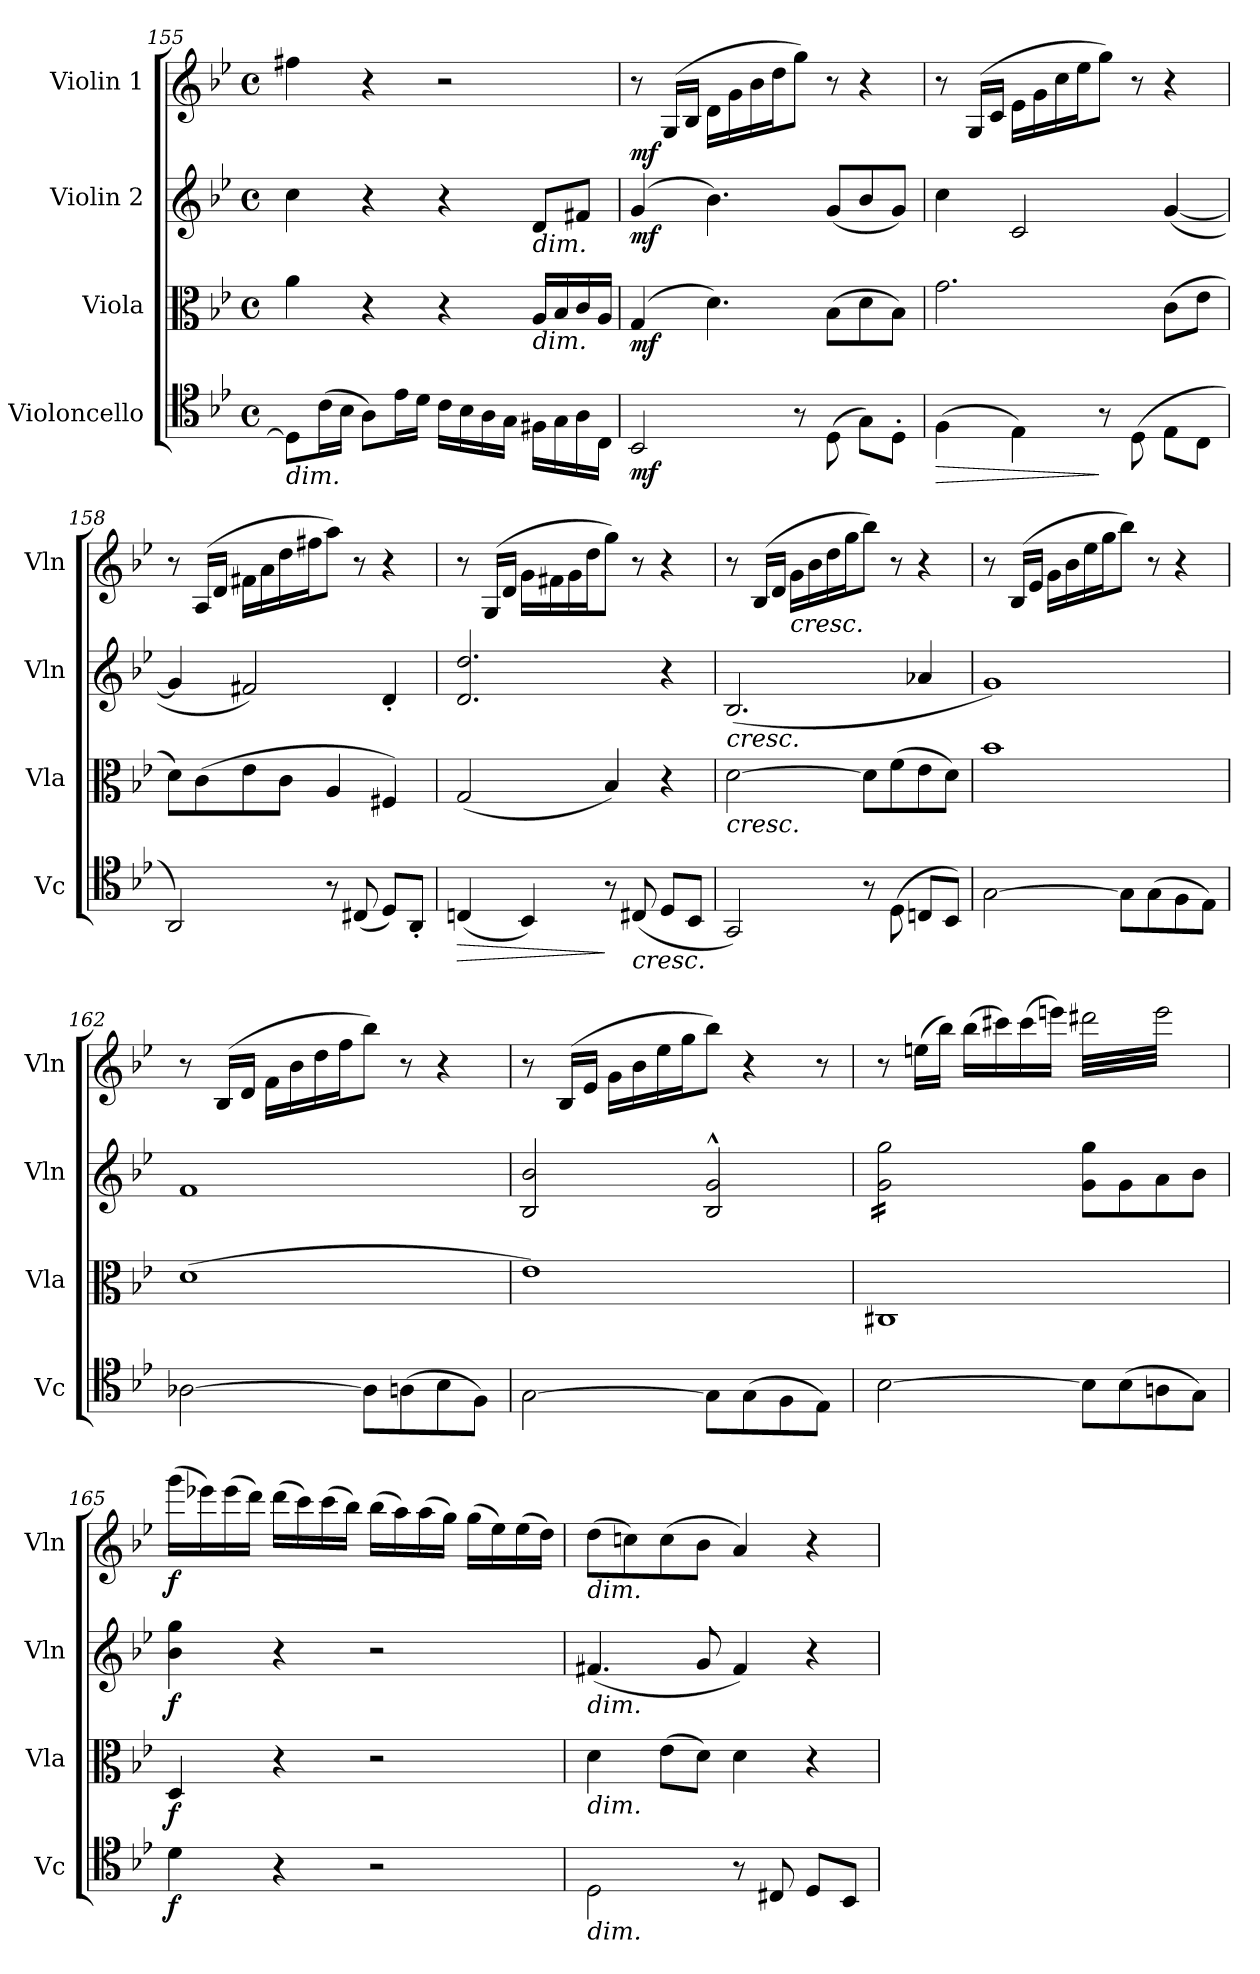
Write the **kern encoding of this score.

**kern	**dynam	**kern	**dynam	**kern	**dynam	**kern	**dynam
*part4	*part4	*part3	*part3	*part2	*part2	*part1	*part1
*staff4	*staff4	*staff3	*staff3	*staff2	*staff2	*staff1	*staff1
*I"Violoncello	*	*I"Viola	*	*I"Violin 2	*	*I"Violin 1	*
*I'Vc	*	*I'Vla	*	*I'Vln	*	*I'Vln	*
!!LO:LB:g=z
*clefC4	*	*clefC3	*	*clefG2	*	*clefG2	*
*k[b-e-]	*	*k[b-e-]	*	*k[b-e-]	*	*k[b-e-]	*
*M4/4	*	*M4/4	*	*M4/4	*	*M4/4	*
*met(c)	*	*met(c)	*	*met(c)	*	*met(c)	*
=155	=155	=155	=155	=155	=155	=155	=155
!LO:TX:b:i:t=dim.	!	!	!	!	!	!	!
8D\L]	.	4a\	.	4cc\	.	4ff#X\	.
(16c\L	.	.	.	.	.	.	.
16B-\JJ	.	.	.	.	.	.	.
8A\L)	.	4r	.	4r	.	4r	.
16e-\L	.	.	.	.	.	.	.
16d\JJ	.	.	.	.	.	.	.
16c\LL	.	4r	.	4r	.	2r	.
16B-\	.	.	.	.	.	.	.
16A\	.	.	.	.	.	.	.
16G\JJ	.	.	.	.	.	.	.
!	!	!	!	!LO:TX:b:i:t=dim.	!	!	!
!	!	!LO:TX:b:i:t=dim.	!	!	!	!	!
16F#X\LL	.	16A/LL	.	8d/L	.	.	.
16G\	.	16B-/	.	.	.	.	.
16A\	.	16c/	.	8f#X/J	.	.	.
16C\JJ	.	16A/JJ	.	.	.	.	.
=156	=156	=156	=156	=156	=156	=156	=156
!	!LO:DY:b	!	!LO:DY:b	!	!LO:DY:b	!	!LO:DY:b
2BB-/	mf	(4G/	mf	(4g/	mf	8r	mf
.	.	.	.	.	.	(16G/LL	.
.	.	.	.	.	.	16B-/JJ	.
.	.	4.d\)	.	4.b-\)	.	16d\LL	.
.	.	.	.	.	.	16g\	.
.	.	.	.	.	.	16b-\	.
.	.	.	.	.	.	16dd\J	.
8r	.	.	.	.	.	8gg\J)	.
(8D\	.	(8B-\L	.	(8g/L	.	8r	.
8G\L)	.	8d\	.	8b-/	.	4r	.
8D'\J	.	8B-\J)	.	8g/J)	.	.	.
=157	=157	=157	=157	=157	=157	=157	=157
!	!LO:HP:b	!	!	!	!	!	!
(4F\	>	2.g\	.	4cc\	.	8r	.
.	.	.	.	.	.	(16G/LL	.
.	.	.	.	.	.	16c/JJ	.
4E-\)	.	.	.	2c/	.	16e-\LL	.
.	.	.	.	.	.	16g\	.
.	.	.	.	.	.	16cc\	.
.	.	.	.	.	.	16ee-\J	.
8r	]	.	.	.	.	8gg\J)	.
(8D\	.	.	.	.	.	8r	.
8E-\L	.	(8c\L	.	([4g/	.	4r	.
8C\J	.	8e-\J	.	.	.	.	.
!!LO:PB:g=z
=158	=158	=158	=158	=158	=158	=158	=158
2AA/)	.	8d\L)	.	4g/]	.	8r	.
.	.	(8c\	.	.	.	(16A/LL	.
.	.	.	.	.	.	16d/JJ	.
.	.	8e-\	.	2f#X/)	.	16f#X\LL	.
.	.	.	.	.	.	16a\	.
.	.	8c\J	.	.	.	16dd\	.
.	.	.	.	.	.	16ff#X\J	.
8r	.	4A/	.	.	.	8aa\J)	.
(8C#X/	.	.	.	.	.	8r	.
8D/L)	.	4F#X/)	.	4d'/	.	4r	.
8AA'/J	.	.	.	.	.	.	.
=159	=159	=159	=159	=159	=159	=159	=159
!	!LO:HP:b	!	!	!	!	!	!
(4Cn/	>	(2G/	.	2.d/ 2.dd/	.	8r	.
.	.	.	.	.	.	(16G/LL	.
.	.	.	.	.	.	16d/JJ	.
4BB-/)	.	.	.	.	.	16g\LL	.
.	.	.	.	.	.	16f#X\	.
.	.	.	.	.	.	16g\	.
.	.	.	.	.	.	16dd\J	.
8r	]	4B-/)	.	.	.	8gg\J)	.
!LO:TX:b:i:t=cresc.	!	!	!	!	!	!	!
(8C#X/	.	.	.	.	.	8r	.
8D/L	.	4r	.	4r	.	4r	.
8BB-/J	.	.	.	.	.	.	.
=160	=160	=160	=160	=160	=160	=160	=160
!	!	!	!	!LO:TX:b:i:t=cresc.	!	!	!
!	!	!LO:TX:b:i:t=cresc.	!	!	!	!	!
2GG/)	.	[2d\	.	(2.B-/	.	8r	.
.	.	.	.	.	.	(16B-/LL	.
.	.	.	.	.	.	16d/JJ	.
!	!	!	!	!	!	!LO:TX:b:i:t=cresc.	!
.	.	.	.	.	.	16g\LL	.
.	.	.	.	.	.	16b-\	.
.	.	.	.	.	.	16dd\	.
.	.	.	.	.	.	16gg\J	.
8r	.	8d\L]	.	.	.	8bb-\J)	.
(8D\	.	(8f\	.	.	.	8r	.
8Cn/L	.	8e-\	.	4a-X/	.	4r	.
8BB-/J)	.	8d\J)	.	.	.	.	.
!!LO:LB:g=z
=161	=161	=161	=161	=161	=161	=161	=161
[2G\	.	1b-	.	1g)	.	8r	.
.	.	.	.	.	.	(16B-/LL	.
.	.	.	.	.	.	16e-/JJ	.
.	.	.	.	.	.	16g\LL	.
.	.	.	.	.	.	16b-\	.
.	.	.	.	.	.	16ee-\	.
.	.	.	.	.	.	16gg\J	.
8G\L]	.	.	.	.	.	8bb-\J)	.
(8G\	.	.	.	.	.	8r	.
8F\	.	.	.	.	.	4r	.
8E-\J)	.	.	.	.	.	.	.
=162	=162	=162	=162	=162	=162	=162	=162
[2A-X\	.	(1d	.	1f	.	8r	.
.	.	.	.	.	.	(16B-/LL	.
.	.	.	.	.	.	16d/JJ	.
.	.	.	.	.	.	16f\LL	.
.	.	.	.	.	.	16b-\	.
.	.	.	.	.	.	16dd\	.
.	.	.	.	.	.	16ff\J	.
8A-\L]	.	.	.	.	.	8bb-\J)	.
(8An\	.	.	.	.	.	8r	.
8B-\	.	.	.	.	.	4r	.
8F\J)	.	.	.	.	.	.	.
=163	=163	=163	=163	=163	=163	=163	=163
[2G\	.	1e-)	.	2B-/ 2b-/	.	8r	.
.	.	.	.	.	.	(16B-/LL	.
.	.	.	.	.	.	16e-/JJ	.
.	.	.	.	.	.	16g\LL	.
.	.	.	.	.	.	16b-\	.
.	.	.	.	.	.	16ee-\	.
.	.	.	.	.	.	16gg\J	.
8G\L]	.	.	.	2B-/^^ 2g/^^	.	8bb-\J)	.
(8G\	.	.	.	.	.	4r	.
8F\	.	.	.	.	.	.	.
8E-\J)	.	.	.	.	.	8r	.
!!LO:LB:g=z
=164	=164	=164	=164	=164	=164	=164	=164
*	*	*	*	*tremolo	*	*	*
[2B-\	.	1C#X	.	16g\ 16gg\LL	.	8r	.
.	.	.	.	16g\ 16gg\	.	.	.
.	.	.	.	16g\ 16gg\	.	(16een\LL	.
.	.	.	.	16g\ 16gg\	.	16bb-\JJ)	.
.	.	.	.	16g\ 16gg\	.	(16bb-\LL	.
.	.	.	.	16g\ 16gg\	.	16ccc#X\)	.
.	.	.	.	16g\ 16gg\	.	(16ccc#\	.
.	.	.	.	16g\ 16gg\JJ	.	16eeen\JJ)	.
*	*	*	*	*Xtremolo	*	*	*
*	*	*	*	*	*	*tremolo	*
8B-\L]	.	.	.	8g\ 8gg\L	.	(32ddd#X\LLL	.
.	.	.	.	.	.	32eee\)	.
.	.	.	.	.	.	32ddd#X\	.
.	.	.	.	.	.	32eee\)	.
(8B-\	.	.	.	8g\	.	32ddd#X\	.
.	.	.	.	.	.	32eee\)	.
.	.	.	.	.	.	32ddd#X\	.
.	.	.	.	.	.	32eee\)	.
8An\	.	.	.	8a\	.	32ddd#X\	.
.	.	.	.	.	.	32eee\)	.
.	.	.	.	.	.	32ddd#X\	.
.	.	.	.	.	.	32eee\)	.
8G\J)	.	.	.	8b-\J	.	32ddd#X\	.
.	.	.	.	.	.	32eee\)	.
.	.	.	.	.	.	32ddd#X\	.
.	.	.	.	.	.	32eee\)JJJ	.
*	*	*	*	*	*	*Xtremolo	*
=165	=165	=165	=165	=165	=165	=165	=165
!	!LO:DY:b	!	!LO:DY:b	!	!LO:DY:b	!	!LO:DY:b
4d\	f	4D/	f	4b-\ 4gg\	f	(16ggg\LL	f
.	.	.	.	.	.	.	.
.	.	.	.	.	.	16eee-X\)	.
.	.	.	.	.	.	.	.
.	.	.	.	.	.	(16eee-\	.
.	.	.	.	.	.	.	.
.	.	.	.	.	.	16ddd\JJ)	.
.	.	.	.	.	.	.	.
4r	.	4r	.	4r	.	(16ddd\LL	.
.	.	.	.	.	.	16ccc\)	.
.	.	.	.	.	.	(16ccc\	.
.	.	.	.	.	.	16bb-\JJ)	.
2r	.	2r	.	2r	.	(16bb-\LL	.
.	.	.	.	.	.	16aa\)	.
.	.	.	.	.	.	(16aa\	.
.	.	.	.	.	.	16gg\JJ)	.
.	.	.	.	.	.	(16gg\LL	.
.	.	.	.	.	.	16ee-\)	.
.	.	.	.	.	.	(16ee-\	.
.	.	.	.	.	.	16dd\JJ)	.
=166	=166	=166	=166	=166	=166	=166	=166
!	!	!	!	!	!	!LO:TX:b:i:t=dim.	!
!	!	!	!	!LO:TX:b:i:t=dim.	!	!	!
!	!	!LO:TX:b:i:t=dim.	!	!	!	!	!
!LO:TX:b:i:t=dim.	!	!	!	!	!	!	!
2D\	.	4d\	.	(4.f#X/	.	(8dd\L	.
.	.	.	.	.	.	8ccn\)	.
.	.	(8e-\L	.	.	.	(8cc\	.
.	.	8d\J)	.	8g/	.	8b-\J	.
8r	.	4d\	.	4f#/)	.	4a/)	.
8C#X/	.	.	.	.	.	.	.
8D/L	.	4r	.	4r	.	4r	.
8BB-/J	.	.	.	.	.	.	.
=	=	=	=	=	=	=	=
*-	*-	*-	*-	*-	*-	*-	*-
